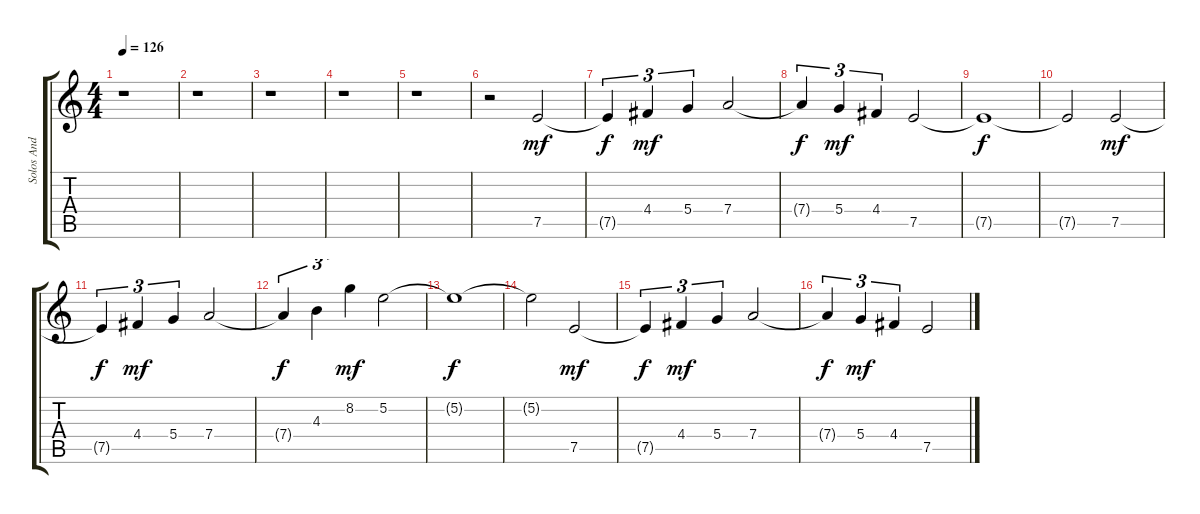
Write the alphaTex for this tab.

\track ("Solos And Fills" "Solos And ") {instrument distortionguitar}
\staff {score tabs}
\tuning (E4 B3 G3 D3 A2 E2) {hide}
\ts (4 4)
\tempo 126
\clef g2
\ks c
r.1{dy mp} |
r.1 |
r.1 |
r.1 |
r.1 |
r.2 7.5.2{dy mf} |
7.5{t}.4{tu (3 2) dy f} 4.4.4{tu (3 2) dy mf} 5.4.4{tu (3 2)} 7.4.2 |
7.4{t}.4{tu (3 2) dy f} 5.4.4{tu (3 2) dy mf} 4.4.4{tu (3 2)} 7.5.2 |
7.5{t}.1{dy f} |
7.5{t}.2 7.5.2{dy mf} |
7.5{t}.4{tu (3 2) dy f} 4.4.4{tu (3 2) dy mf} 5.4.4{tu (3 2)} 7.4.2 |
7.4{t}.4{tu (3 2) dy f} 4.3.4{tu (3 2)} 8.2.4{tu (3 2) dy mf} 5.2.2 |
5.2{t}.1{dy f} |
5.2{t}.2 7.5.2{dy mf} |
7.5{t}.4{tu (3 2) dy f} 4.4.4{tu (3 2) dy mf} 5.4.4{tu (3 2)} 7.4.2 |
7.4{t}.4{tu (3 2) dy f} 5.4.4{tu (3 2) dy mf} 4.4.4{tu (3 2)} 7.5.2
